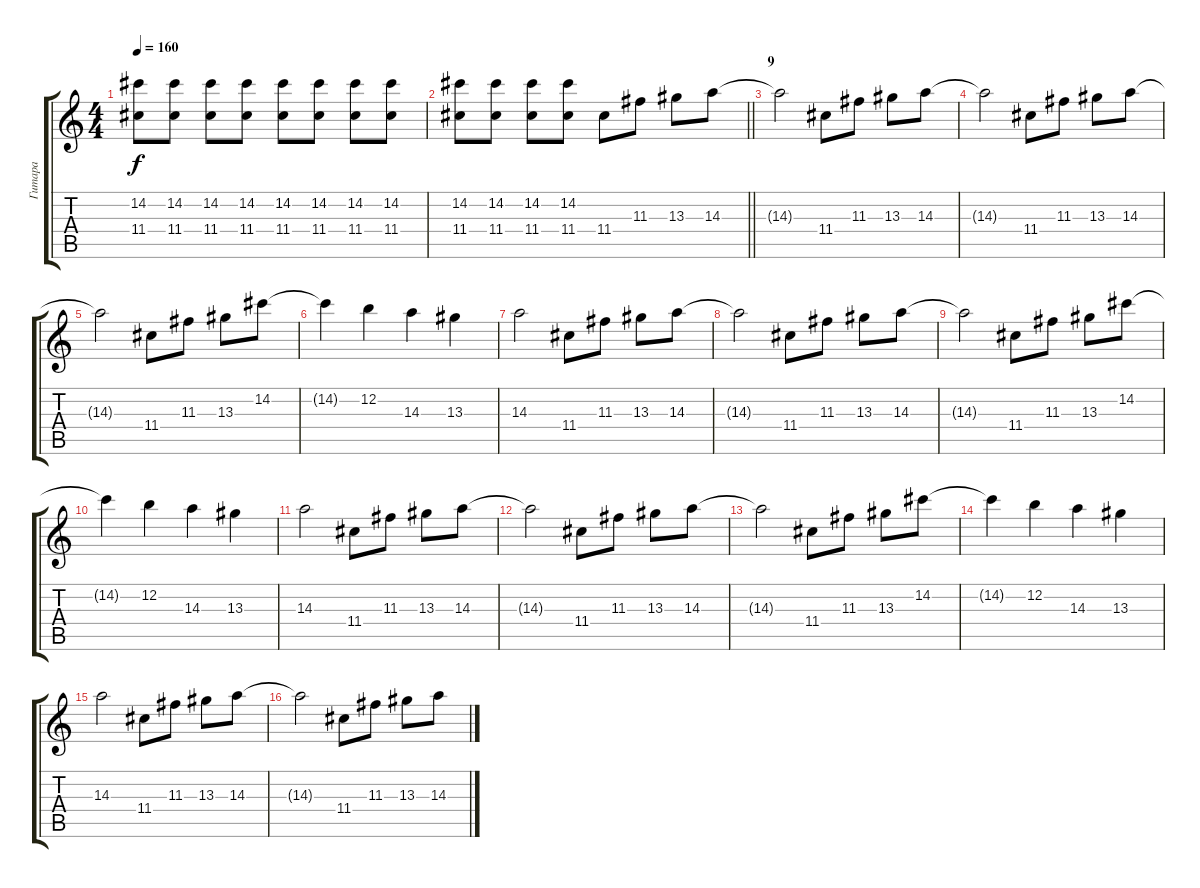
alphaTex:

\track ("Гитара" "Гитара") {instrument distortionguitar}
\staff {score tabs}
\tuning (E4 B3 G3 D3 A2 E2) {hide}
\ts (4 4)
\tempo 160
\clef g2
\ks c
(14.2 11.4).8{dy f} (14.2 11.4).8 (14.2 11.4).8 (14.2 11.4).8 (14.2 11.4).8 (14.2 11.4).8 (14.2 11.4).8 (14.2 11.4).8 |
\barLineRight lightlight
(14.2 11.4).8 (14.2 11.4).8 (14.2 11.4).8 (14.2 11.4).8 11.4.8 11.3.8 13.3.8 14.3.8 |
\section ("" "9")
14.3{t}.2 11.4.8 11.3.8 13.3.8 14.3.8 |
14.3{t}.2 11.4.8 11.3.8 13.3.8 14.3.8 |
14.3{t}.2 11.4.8 11.3.8 13.3.8 14.2.8 |
14.2{t}.4 12.2.4 14.3.4 13.3.4 |
14.3.2 11.4.8 11.3.8 13.3.8 14.3.8 |
14.3{t}.2 11.4.8 11.3.8 13.3.8 14.3.8 |
14.3{t}.2 11.4.8 11.3.8 13.3.8 14.2.8 |
14.2{t}.4 12.2.4 14.3.4 13.3.4 |
14.3.2 11.4.8 11.3.8 13.3.8 14.3.8 |
14.3{t}.2 11.4.8 11.3.8 13.3.8 14.3.8 |
14.3{t}.2 11.4.8 11.3.8 13.3.8 14.2.8 |
14.2{t}.4 12.2.4 14.3.4 13.3.4 |
14.3.2 11.4.8 11.3.8 13.3.8 14.3.8 |
14.3{t}.2 11.4.8 11.3.8 13.3.8 14.3.8
